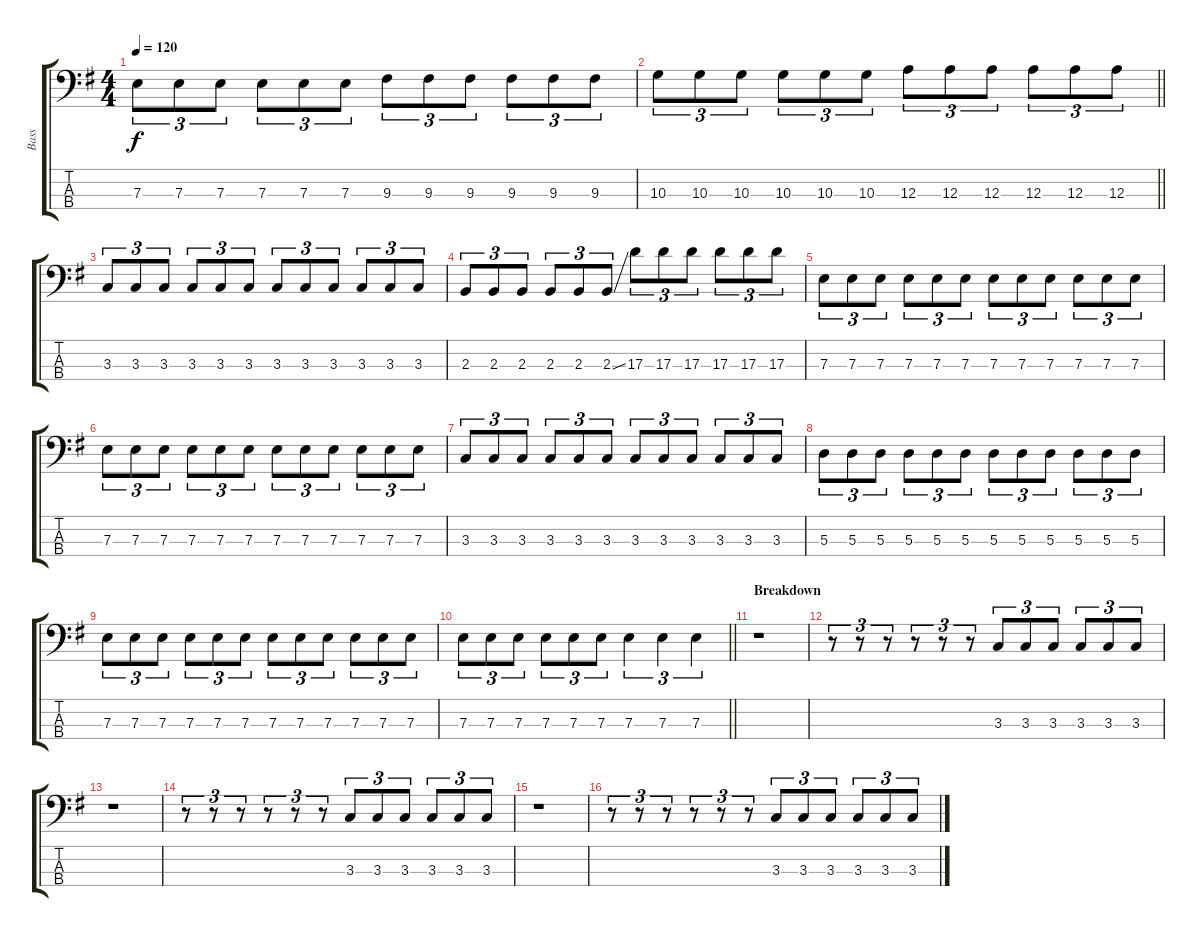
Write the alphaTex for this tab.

\track ("Bass" "Bass") {instrument electricbassfinger}
\staff {score tabs}
\tuning (G2 D2 A1 E1) {hide}
\ts (4 4)
\tempo 120
\clef f4
\ks eminor
7.3.8{tu (3 2) dy f} 7.3.8{tu (3 2)} 7.3.8{tu (3 2)} 7.3.8{tu (3 2)} 7.3.8{tu (3 2)} 7.3.8{tu (3 2)} 9.3.8{tu (3 2)} 9.3.8{tu (3 2)} 9.3.8{tu (3 2)} 9.3.8{tu (3 2)} 9.3.8{tu (3 2)} 9.3.8{tu (3 2)} |
\barLineRight lightlight
10.3.8{tu (3 2)} 10.3.8{tu (3 2)} 10.3.8{tu (3 2)} 10.3.8{tu (3 2)} 10.3.8{tu (3 2)} 10.3.8{tu (3 2)} 12.3.8{tu (3 2)} 12.3.8{tu (3 2)} 12.3.8{tu (3 2)} 12.3.8{tu (3 2)} 12.3.8{tu (3 2)} 12.3.8{tu (3 2)} |
3.3.8{tu (3 2)} 3.3.8{tu (3 2)} 3.3.8{tu (3 2)} 3.3.8{tu (3 2)} 3.3.8{tu (3 2)} 3.3.8{tu (3 2)} 3.3.8{tu (3 2)} 3.3.8{tu (3 2)} 3.3.8{tu (3 2)} 3.3.8{tu (3 2)} 3.3.8{tu (3 2)} 3.3.8{tu (3 2)} |
2.3.8{tu (3 2)} 2.3.8{tu (3 2)} 2.3.8{tu (3 2)} 2.3.8{tu (3 2)} 2.3.8{tu (3 2)} 2.3{ss}.8{tu (3 2)} 17.3.8{tu (3 2)} 17.3.8{tu (3 2)} 17.3.8{tu (3 2)} 17.3.8{tu (3 2)} 17.3.8{tu (3 2)} 17.3.8{tu (3 2)} |
7.3.8{tu (3 2)} 7.3.8{tu (3 2)} 7.3.8{tu (3 2)} 7.3.8{tu (3 2)} 7.3.8{tu (3 2)} 7.3.8{tu (3 2)} 7.3.8{tu (3 2)} 7.3.8{tu (3 2)} 7.3.8{tu (3 2)} 7.3.8{tu (3 2)} 7.3.8{tu (3 2)} 7.3.8{tu (3 2)} |
7.3.8{tu (3 2)} 7.3.8{tu (3 2)} 7.3.8{tu (3 2)} 7.3.8{tu (3 2)} 7.3.8{tu (3 2)} 7.3.8{tu (3 2)} 7.3.8{tu (3 2)} 7.3.8{tu (3 2)} 7.3.8{tu (3 2)} 7.3.8{tu (3 2)} 7.3.8{tu (3 2)} 7.3.8{tu (3 2)} |
3.3.8{tu (3 2)} 3.3.8{tu (3 2)} 3.3.8{tu (3 2)} 3.3.8{tu (3 2)} 3.3.8{tu (3 2)} 3.3.8{tu (3 2)} 3.3.8{tu (3 2)} 3.3.8{tu (3 2)} 3.3.8{tu (3 2)} 3.3.8{tu (3 2)} 3.3.8{tu (3 2)} 3.3.8{tu (3 2)} |
5.3.8{tu (3 2)} 5.3.8{tu (3 2)} 5.3.8{tu (3 2)} 5.3.8{tu (3 2)} 5.3.8{tu (3 2)} 5.3.8{tu (3 2)} 5.3.8{tu (3 2)} 5.3.8{tu (3 2)} 5.3.8{tu (3 2)} 5.3.8{tu (3 2)} 5.3.8{tu (3 2)} 5.3.8{tu (3 2)} |
7.3.8{tu (3 2)} 7.3.8{tu (3 2)} 7.3.8{tu (3 2)} 7.3.8{tu (3 2)} 7.3.8{tu (3 2)} 7.3.8{tu (3 2)} 7.3.8{tu (3 2)} 7.3.8{tu (3 2)} 7.3.8{tu (3 2)} 7.3.8{tu (3 2)} 7.3.8{tu (3 2)} 7.3.8{tu (3 2)} |
\barLineRight lightlight
7.3.8{tu (3 2)} 7.3.8{tu (3 2)} 7.3.8{tu (3 2)} 7.3.8{tu (3 2)} 7.3.8{tu (3 2)} 7.3.8{tu (3 2)} 7.3.4{tu (3 2)} 7.3.4{tu (3 2)} 7.3.4{tu (3 2)} |
\section ("" "Breakdown")
r.1 |
r.8{tu (3 2)} r.8{tu (3 2)} r.8{tu (3 2)} r.8{tu (3 2)} r.8{tu (3 2)} r.8{tu (3 2)} 3.3.8{tu (3 2)} 3.3.8{tu (3 2)} 3.3.8{tu (3 2)} 3.3.8{tu (3 2)} 3.3.8{tu (3 2)} 3.3.8{tu (3 2)} |
r.1 |
r.8{tu (3 2)} r.8{tu (3 2)} r.8{tu (3 2)} r.8{tu (3 2)} r.8{tu (3 2)} r.8{tu (3 2)} 3.3.8{tu (3 2)} 3.3.8{tu (3 2)} 3.3.8{tu (3 2)} 3.3.8{tu (3 2)} 3.3.8{tu (3 2)} 3.3.8{tu (3 2)} |
r.1 |
r.8{tu (3 2)} r.8{tu (3 2)} r.8{tu (3 2)} r.8{tu (3 2)} r.8{tu (3 2)} r.8{tu (3 2)} 3.3.8{tu (3 2)} 3.3.8{tu (3 2)} 3.3.8{tu (3 2)} 3.3.8{tu (3 2)} 3.3.8{tu (3 2)} 3.3.8{tu (3 2)}
